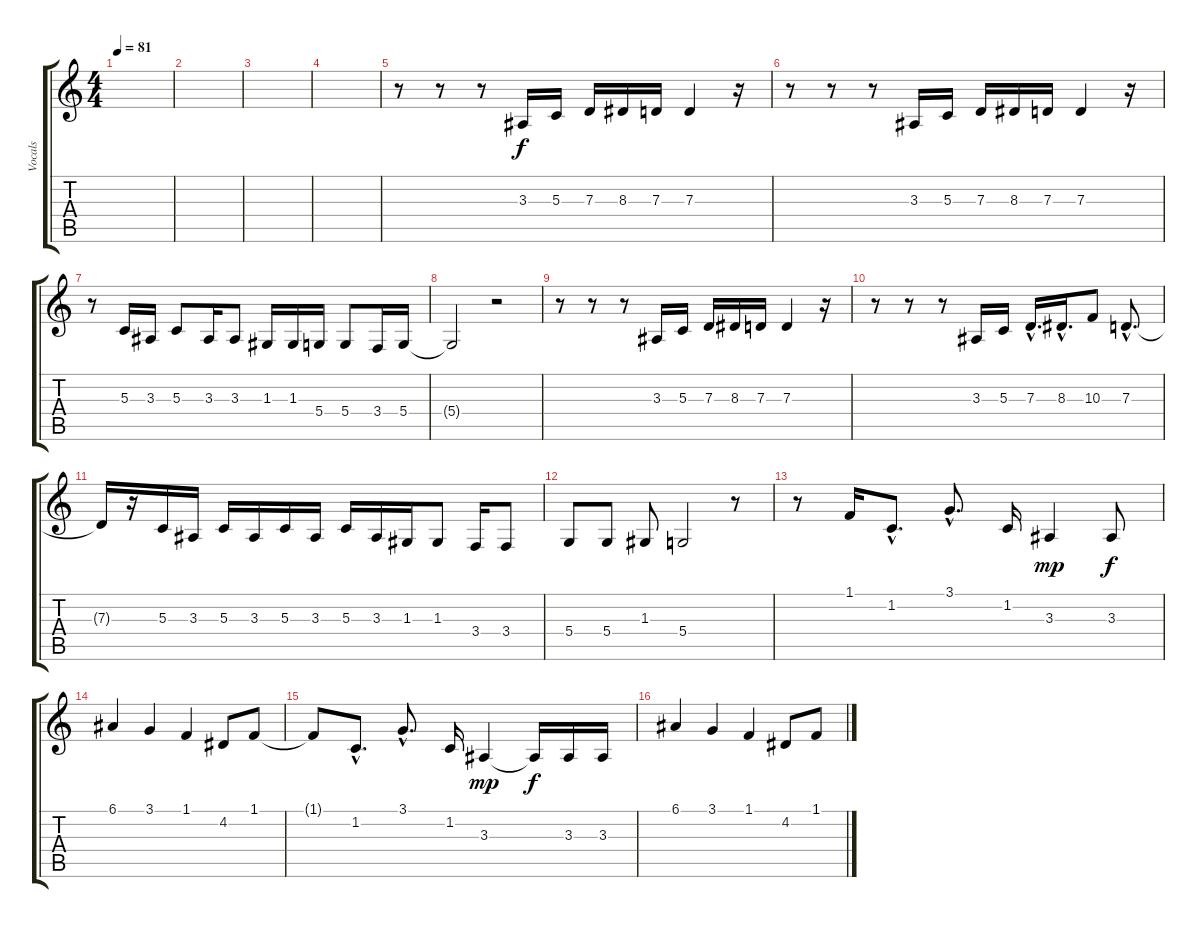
\track ("Vocals" "Vocals") {instrument tenorsax}
\staff {score tabs}
\tuning (E4 B3 G3 D3 A2 E2) {hide}
\ts (4 4)
\tempo 81
\clef g2
\ks c
|
|
|
|
r.8 r.8 r.8 3.3.16 5.3.16 7.3.16 8.3.16 7.3.16 7.3.4 r.16 |
r.8 r.8 r.8 3.3.16 5.3.16 7.3.16 8.3.16 7.3.16 7.3.4 r.16 |
r.8 5.3.16 3.3.16 5.3.8 3.3.16 3.3.8 1.3.16 1.3.16 5.4.16 5.4.8 3.4.16 5.4.16 |
5.4{t}.2 r.2 |
r.8 r.8 r.8 3.3.16 5.3.16 7.3.16 8.3.16 7.3.16 7.3.4 r.16 |
r.8 r.8 r.8 3.3.16 5.3.16 7.3{hac}.16{d} 8.3{hac}.16{d} 10.3.8 7.3{hac}.8{d} |
7.3{t}.16 r.16 5.3.16 3.3.16 5.3.16 3.3.16 5.3.16 3.3.16 5.3.16 3.3.16 1.3.16 1.3.8 3.4.16 3.4.8 |
5.4.8 5.4.8 1.3.8 5.4.2 r.8 |
r.8 1.1.16 1.2{hac}.8{d} 3.1{hac}.8{d} 1.2.16 3.3.4{dy mp} 3.3.8{dy f} |
6.1.4 3.1.4 1.1.4 4.2.8 1.1.8 |
1.1{t}.8 1.2{hac}.8{d} 3.1{hac}.8{d} 1.2.16 3.3.4{dy mp} 3.3{t}.16{dy f} 3.3.16 3.3.16 |
6.1.4 3.1.4 1.1.4 4.2.8 1.1.8
